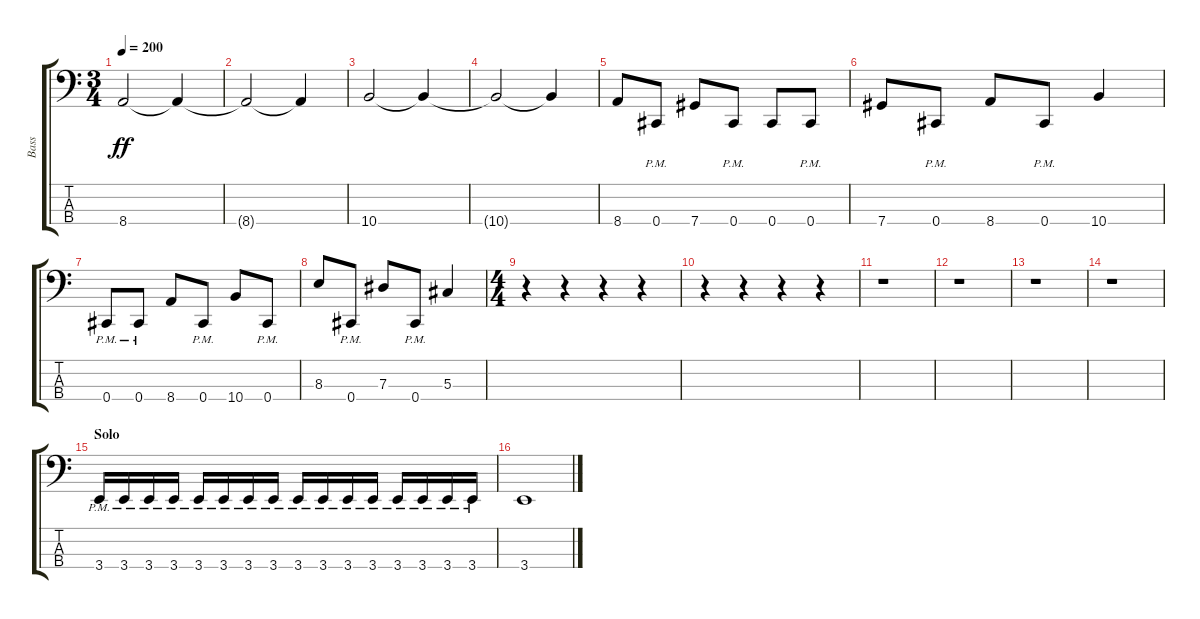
\track ("Bass" "Bass") {instrument electricbassfinger}
\staff {score tabs}
\tuning (Gb2 Db2 Ab1 Db1) {hide}
\ts (3 4)
\tempo 200
\clef f4
\ks c
8.4.2{dy ff} 8.4{t}.4 |
8.4{t}.2 8.4{t}.4 |
10.4.2 10.4{t}.4 |
10.4{t}.2 10.4{t}.4 |
8.4.8 0.4{pm}.8 7.4.8 0.4{pm}.8 0.4.8 0.4{pm}.8 |
7.4.8 0.4{pm}.8 8.4.8 0.4{pm}.8 10.4.4 |
0.4{pm}.8 0.4{pm}.8 8.4.8 0.4{pm}.8 10.4.8 0.4{pm}.8 |
8.3.8 0.4{pm}.8 7.3.8 0.4{pm}.8 5.3.4 |
\ts (4 4)
r.4 r.4 r.4 r.4 |
r.4 r.4 r.4 r.4 |
r.1 |
r.1 |
r.1 |
r.1 |
\section ("" "Solo")
3.4{pm}.16 3.4{pm}.16 3.4{pm}.16 3.4{pm}.16 3.4{pm}.16 3.4{pm}.16 3.4{pm}.16 3.4{pm}.16 3.4{pm}.16 3.4{pm}.16 3.4{pm}.16 3.4{pm}.16 3.4{pm}.16 3.4{pm}.16 3.4{pm}.16 3.4{pm}.16 |
3.4.1
